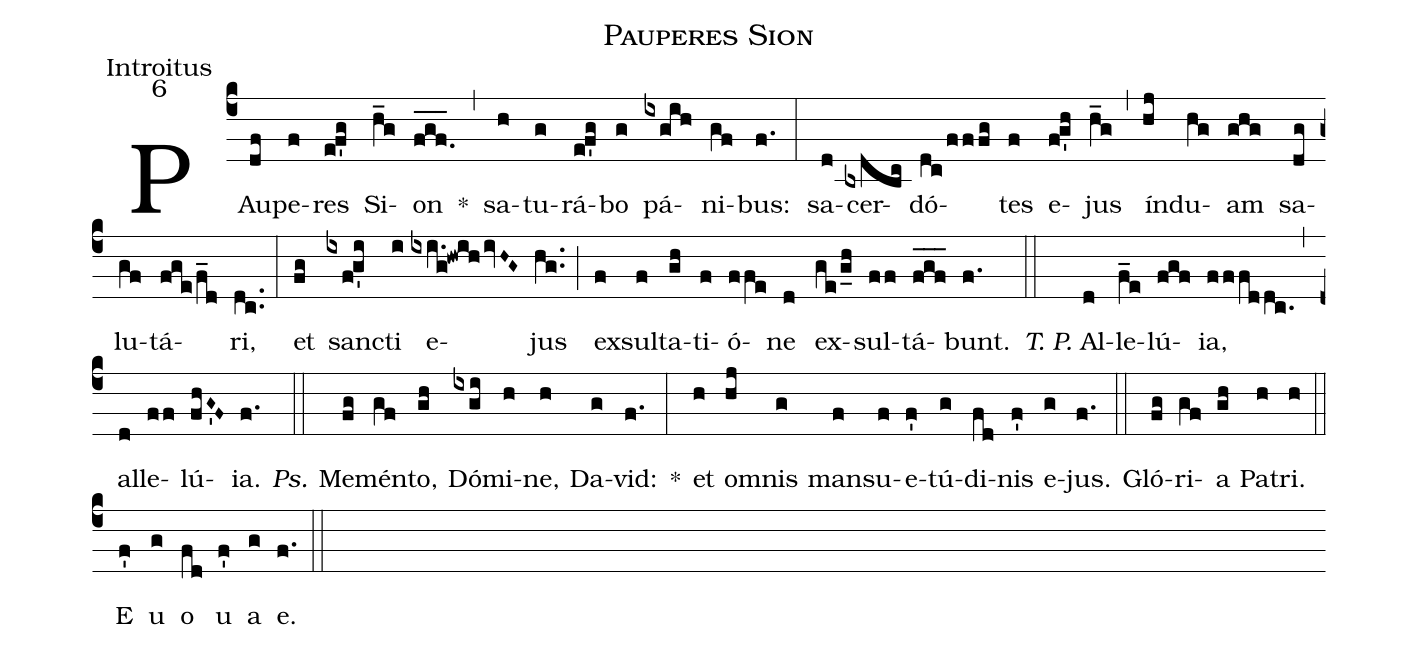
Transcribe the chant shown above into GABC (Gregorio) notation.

name: Pauperes Sion;
office-part: Introitus;
mode: 6;
%%
(c4) PAu(df)pe(f)res(ef'g) Si(h_g)on(f_g_f._) *(,)
sa(h)tu(g)rá(ef'g)bo(g) pá(ixgih)ni(gf)bus:(f.) (:)
sa(d)cer(bxdbc)dó(dc/fffg)tes(f) e(fg'h)jus(h_g) (,) índ(hj)u(hg)am(ghg) sa(dg)lu(gf)tá(fge/f_d)ri,(dc..) (:)
et(fg) sanc(ixfg'i)ti(i) e(ixi.g!hwihivH~G~)jus(hg..) (;) ex(f)sul(f)ta(gh)ti(f)ó(ffe)ne(d) ex(ge/g_h)sul(ff)tá(f_g_f_)bunt.(f.) (::)
<i>T. P.</i> Al(d)le(f_e)lú(fgf)ia,(fffddc.) (,) al(d)le(ff)lú(fhG~'F~)ia.(f.) (::)
<i>Ps.</i> Me(fg)mén(gf)to,(gh) Dó(ixgi)mi(h)ne,(h) Da(g)vid:(f.) *(:)
et(h) om(hj)nis(g) man(f)su(f)e(f')tú(g)di(fd)nis(f') e(g)jus.(f.) (::)
Gló(fg)ri(gf)a(gh) Pa(h)tri.(h) (::)
<eu>E(f') u(g) o(fd) u(f') a(g) e.</eu>(f.) (::)
